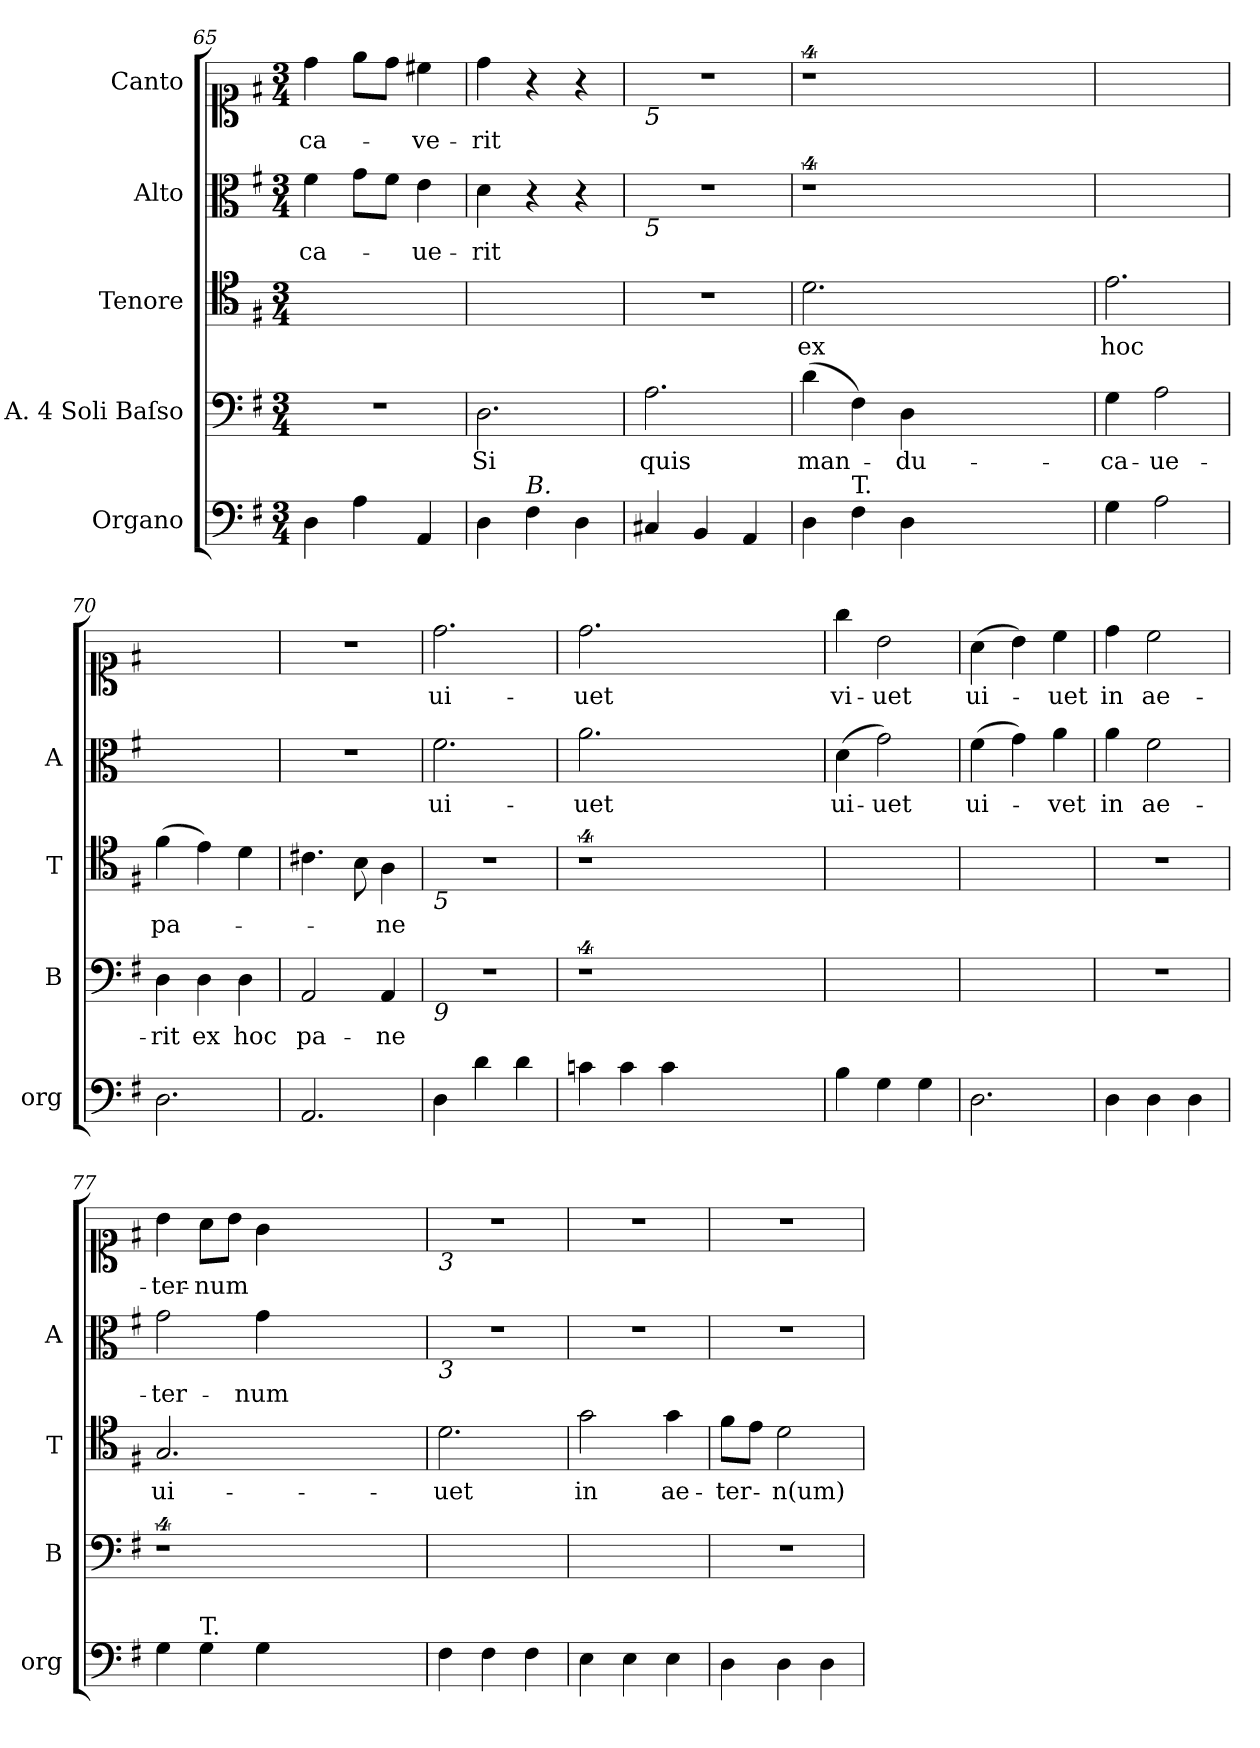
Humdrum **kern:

**kern	**kern	**text	**kern	**text	**kern	**text	**kern	**text
*part5	*part4	*part4	*part3	*part3	*part2	*part2	*part1	*part1
*staff5	*staff4	*staff4	*staff3	*staff3	*staff2	*staff2	*staff1	*staff1
*I"Organo	*I"A. 4 Soli Baſso	*	*I"Tenore	*	*I"Alto	*	*I"Canto	*
*I'org	*I'B	*	*I'T	*	*I'A	*	*	*
*clefF4	*clefF4	*	*clefC4	*	*clefC3	*	*clefC1	*
*k[f#]	*k[f#]	*	*k[f#]	*	*k[f#]	*	*k[f#]	*
*M3/4	*M3/4	*	*M3/4	*	*M3/4	*	*M3/4	*
=65	=65	=65	=65	=65	=65	=65	=65	=65
4D\	2.r	.	2.ryy	.	4f#\	-ca-	4dd\	-ca-
4A\	.	.	.	.	8g\L	.	8ee\L	.
.	.	.	.	.	8f#\J	.	8dd\J	.
4AA/	.	.	.	.	4e\	-ue-	4cc#X\	-ve-
=66	=66	=66	=66	=66	=66	=66	=66	=66
4D\	2.D\	Si	2.ryy	.	4d\	-rit	4dd\	-rit
!LO:TX:a:i:t=B.	!	!	!	!	!	!	!	!
4F#\	.	.	.	.	4r	.	4r	.
4D\	.	.	.	.	4r	.	4r	.
=67	=67	=67	=67	=67	=67	=67	=67	=67
!	!	!	!	!	!	!	!LO:TX:b:i:t=5	!
!	!	!	!	!	!LO:TX:b:i:t=5	!	!	!
4C#X/	2.A\	quis	2.r	.	2.r	.	2.r	.
4BB/	.	.	.	.	.	.	.	.
4AA/	.	.	.	.	.	.	.	.
=68	=68	=68	=68	=68	=68	=68	=68	=68
4D\	(4d\	man-	2.d\	ex	4%9r	.	4%9r	.
!LO:TX:a:t=T.	!	!	!	!	!	!	!	!
4F#\	4F#\)	.	.	.	.	.	.	.
4D\	4D\	-du-	.	.	.	.	.	.
1.ryy	1.ryy	.	1.ryy	.	.	.	.	.
=69	=69	=69	=69	=69	=69	=69	=69	=69
4G\	4G\	-ca-	2.e\	hoc	2.ryy	.	2.ryy	.
2A\	2A\	-ue-	.	.	.	.	.	.
=70	=70	=70	=70	=70	=70	=70	=70	=70
2.D\	4D\	-rit	(4f#\	pa-	2.ryy	.	2.ryy	.
.	4D\	ex	4e\)	.	.	.	.	.
.	4D\	hoc	4d\	.	.	.	.	.
=71	=71	=71	=71	=71	=71	=71	=71	=71
2.AA/	2AA/	pa-	4.c#X\	.	2.r	.	2.r	.
.	.	.	8B\	.	.	.	.	.
.	4AA/	-ne	4A\	-ne	.	.	.	.
=72	=72	=72	=72	=72	=72	=72	=72	=72
!	!	!	!LO:TX:b:i:t=5	!	!	!	!	!
!	!LO:TX:b:i:t=9	!	!	!	!	!	!	!
4D\	2.r	.	2.r	.	2.f#\	ui-	2.dd\	ui-
4d\	.	.	.	.	.	.	.	.
4d\	.	.	.	.	.	.	.	.
=73	=73	=73	=73	=73	=73	=73	=73	=73
4cn\	4%9r	.	4%9r	.	2.a\	-uet	2.dd\	-uet
4c\	.	.	.	.	.	.	.	.
4c\	.	.	.	.	.	.	.	.
1.ryy	.	.	.	.	1.ryy	.	1.ryy	.
=74	=74	=74	=74	=74	=74	=74	=74	=74
4B\	2.ryy	.	2.ryy	.	(4d\	ui-	4gg\	vi-
4G\	.	.	.	.	2g\)	-uet	2b\	-uet
4G\	.	.	.	.	.	.	.	.
=75	=75	=75	=75	=75	=75	=75	=75	=75
2.D\	2.ryy	.	2.ryy	.	(4f#\	ui-	(4a\	ui-
.	.	.	.	.	4g\)	.	4b\)	.
.	.	.	.	.	4a\	-vet	4cc\	-uet
=76	=76	=76	=76	=76	=76	=76	=76	=76
4D\	2.r	.	2.r	.	4a\	in	4dd\	in
4D\	.	.	.	.	2f#\	ae-	2cc\	ae-
4D\	.	.	.	.	.	.	.	.
=77	=77	=77	=77	=77	=77	=77	=77	=77
4G\	4%9r	.	2.G/	ui-	2g\	-ter-	4b\	-ter-
!LO:TX:a:t=T.	!	!	!	!	!	!	!	!
4G\	.	.	.	.	.	.	8a\L	-num
.	.	.	.	.	.	.	8b\J	.
4G\	.	.	.	.	4g\	-num	4g\	.
1.ryy	.	.	1.ryy	.	1.ryy	.	1.ryy	.
=78	=78	=78	=78	=78	=78	=78	=78	=78
!	!	!	!	!	!	!	!LO:TX:b:i:t=3	!
!	!	!	!	!	!LO:TX:b:i:t=3	!	!	!
4F#\	2.ryy	.	2.d\	uet	2.r	.	2.r	.
4F#\	.	.	.	.	.	.	.	.
4F#\	.	.	.	.	.	.	.	.
=79	=79	=79	=79	=79	=79	=79	=79	=79
4E\	2.ryy	.	2g\	in	2.r	.	2.r	.
4E\	.	.	.	.	.	.	.	.
4E\	.	.	4g\	ae-	.	.	.	.
=80	=80	=80	=80	=80	=80	=80	=80	=80
4D\	2.r	.	8f#\L	-ter-	2.r	.	2.r	.
.	.	.	8e\J	.	.	.	.	.
4D\	.	.	2d\	-n(um)	.	.	.	.
4D\	.	.	.	.	.	.	.	.
=	=	=	=	=	=	=	=	=
*-	*-	*-	*-	*-	*-	*-	*-	*-
